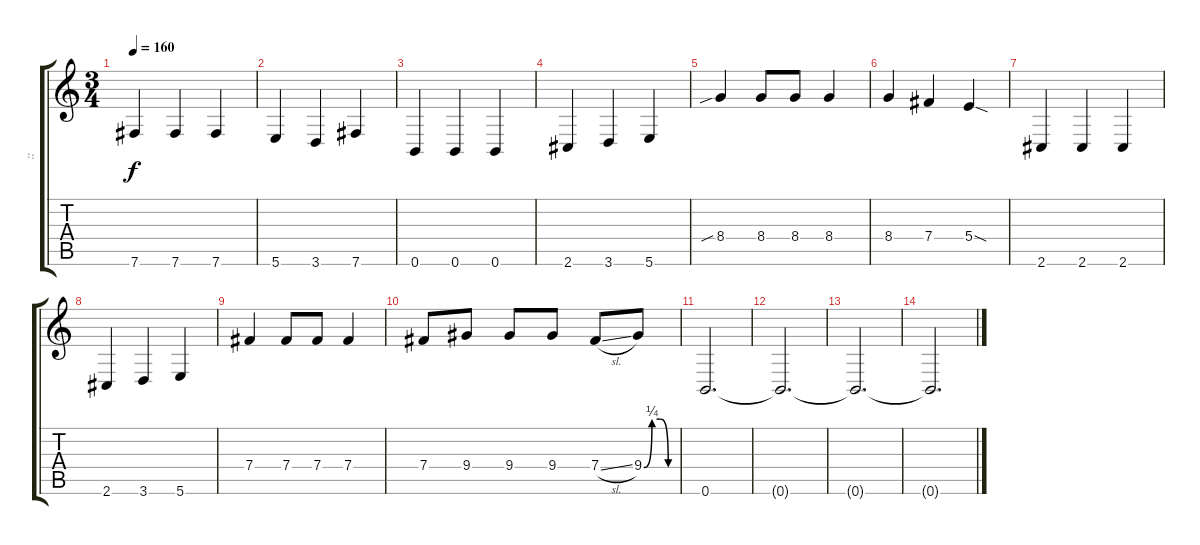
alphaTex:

\track ("        :: James Root #4 ::" "        ::") {instrument distortionguitar}
\staff {score tabs}
\tuning (Db4 Ab3 E3 B2 Gb2 B1) {hide}
\ts (3 4)
\tempo 160
\clef g2
\ks c
7.6.4{dy f} 7.6.4 7.6.4 |
5.6.4 3.6.4 7.6.4 |
0.6.4 0.6.4 0.6.4 |
2.6.4 3.6.4 5.6.4 |
8.4{sib}.4 8.4.8 8.4.8 8.4.4 |
8.4.4 7.4.4 5.4{sod}.4 |
2.6.4 2.6.4 2.6.4 |
2.6.4 3.6.4 5.6.4 |
7.4.4 7.4.8 7.4.8 7.4.4 |
7.4.8 9.4.8 9.4.8 9.4.8 7.4{sl}.8 9.4{be (custom 0 0 15 1 30 1 45 0 60 0)}.8 |
0.6.2{d} |
0.6{t}.2{d} |
0.6{t}.2{d} |
0.6{t}.2{d}
